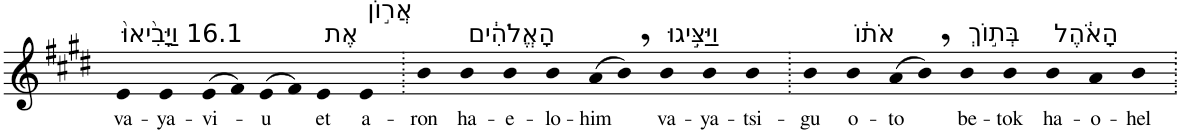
**kern	**text
*part1	*part1
*staff1	*staff1
*I"Piano	*
*I'Pno	*
*clefG2	*
*k[f#c#g#d#]	*
*E:	*
=1	=1
!LO:TX:a:t=16.1 וַיָּבִ֙יאוּ֙	!
!	!LO:LY:b
4e	va-
!	!LO:LY:b
4e	-ya-
!	!LO:LY:b
(>8e	-vi-
8f#)	.
!	!LO:LY:b
(>8e	-u
8f#)	.
!LO:TX:a:t=אֶת	!
!	!LO:LY:b
4e	et
!LO:TX:a:t=אֲר֣וֹן	!
!	!LO:LY:b
4e	a-
=2.	=2.
!	!LO:LY:b
4b	-ron
!LO:TX:a:t=הָאֱלֹהִ֔ים	!
!	!LO:LY:b
4b	ha-
!	!LO:LY:b
4b	-e-
!	!LO:LY:b
4b	-lo-
!	!LO:LY:b
(>8a	-him
8b,)	.
!LO:TX:a:t=וַיַּצִּ֣יגוּ	!
!	!LO:LY:b
4b	va-
!	!LO:LY:b
4b	-ya-
!	!LO:LY:b
4b	-tsi-
=3.	=3.
!	!LO:LY:b
4b	-gu
!LO:TX:a:t=אֹת֔וֹ	!
!	!LO:LY:b
4b	o-
!	!LO:LY:b
(>8a	-to
8b,)	.
!LO:TX:a:t=בְּת֣וֹךְ	!
!	!LO:LY:b
4b	be-
!	!LO:LY:b
4b	-tok
!LO:TX:a:t=הָאֹ֔הֶל	!
!	!LO:LY:b
4b	ha-
!	!LO:LY:b
4a	-o-
!	!LO:LY:b
4b	-hel
=.	=.
*-	*-
